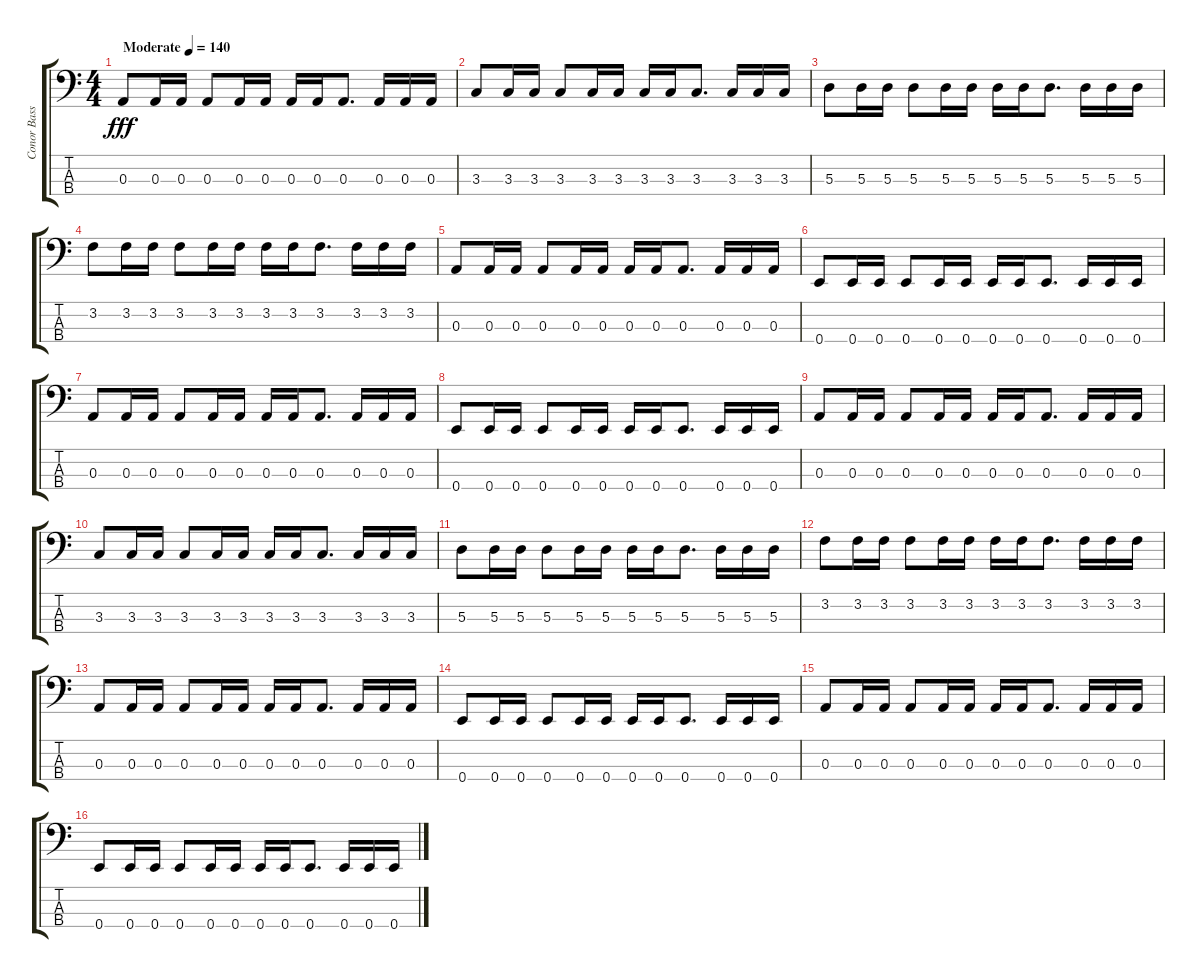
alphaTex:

\track ("Conor Bass" "Conor Bass") {instrument electricbasspick}
\staff {score tabs}
\tuning (G2 D2 A1 E1) {hide}
\ts (4 4)
\tempo (140 "Moderate")
\clef f4
\ks c
0.3.8{dy fff instrument electricbasspick} 0.3.16 0.3.16 0.3.8 0.3.16 0.3.16 0.3.16 0.3.16 0.3.8{d} 0.3.16 0.3.16 0.3.16 |
3.3.8 3.3.16 3.3.16 3.3.8 3.3.16 3.3.16 3.3.16 3.3.16 3.3.8{d} 3.3.16 3.3.16 3.3.16 |
5.3.8 5.3.16 5.3.16 5.3.8 5.3.16 5.3.16 5.3.16 5.3.16 5.3.8{d} 5.3.16 5.3.16 5.3.16 |
3.2.8 3.2.16 3.2.16 3.2.8 3.2.16 3.2.16 3.2.16 3.2.16 3.2.8{d} 3.2.16 3.2.16 3.2.16 |
0.3.8 0.3.16 0.3.16 0.3.8 0.3.16 0.3.16 0.3.16 0.3.16 0.3.8{d} 0.3.16 0.3.16 0.3.16 |
0.4.8 0.4.16 0.4.16 0.4.8 0.4.16 0.4.16 0.4.16 0.4.16 0.4.8{d} 0.4.16 0.4.16 0.4.16 |
0.3.8 0.3.16 0.3.16 0.3.8 0.3.16 0.3.16 0.3.16 0.3.16 0.3.8{d} 0.3.16 0.3.16 0.3.16 |
0.4.8 0.4.16 0.4.16 0.4.8 0.4.16 0.4.16 0.4.16 0.4.16 0.4.8{d} 0.4.16 0.4.16 0.4.16 |
0.3.8 0.3.16 0.3.16 0.3.8 0.3.16 0.3.16 0.3.16 0.3.16 0.3.8{d} 0.3.16 0.3.16 0.3.16 |
3.3.8 3.3.16 3.3.16 3.3.8 3.3.16 3.3.16 3.3.16 3.3.16 3.3.8{d} 3.3.16 3.3.16 3.3.16 |
5.3.8 5.3.16 5.3.16 5.3.8 5.3.16 5.3.16 5.3.16 5.3.16 5.3.8{d} 5.3.16 5.3.16 5.3.16 |
3.2.8 3.2.16 3.2.16 3.2.8 3.2.16 3.2.16 3.2.16 3.2.16 3.2.8{d} 3.2.16 3.2.16 3.2.16 |
0.3.8 0.3.16 0.3.16 0.3.8 0.3.16 0.3.16 0.3.16 0.3.16 0.3.8{d} 0.3.16 0.3.16 0.3.16 |
0.4.8 0.4.16 0.4.16 0.4.8 0.4.16 0.4.16 0.4.16 0.4.16 0.4.8{d} 0.4.16 0.4.16 0.4.16 |
0.3.8 0.3.16 0.3.16 0.3.8 0.3.16 0.3.16 0.3.16 0.3.16 0.3.8{d} 0.3.16 0.3.16 0.3.16 |
0.4.8 0.4.16 0.4.16 0.4.8 0.4.16 0.4.16 0.4.16 0.4.16 0.4.8{d} 0.4.16 0.4.16 0.4.16
